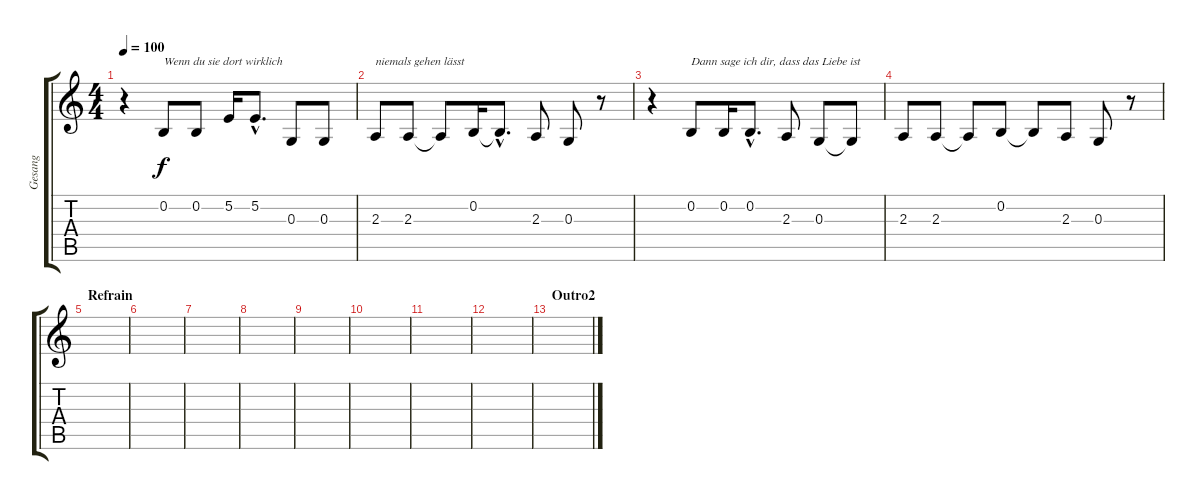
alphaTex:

\track ("Gesang" "Gesang") {instrument tenorsax}
\staff {score tabs}
\tuning (E4 B3 G3 D3 A2 E2) {hide}
\ts (4 4)
\tempo 100
\clef g2
\ks c
r.4{dy f} 0.2.8{txt "Wenn du sie dort wirklich "} 0.2.8 5.2.16 5.2{hac}.8{d} 0.3.8 0.3.8 |
2.3.8{txt "niemals gehen lässt"} 2.3.8 2.3{t}.8 0.2.16 0.2{hac t}.8{d} 2.3.8 0.3.8 r.8 |
r.4 0.2.8{txt "Dann sage ich dir, dass das Liebe ist"} 0.2.16 0.2{hac}.8{d} 2.3.8 0.3.8 0.3{t}.8 |
2.3.8 2.3.8 2.3{t}.8 0.2.8 0.2{t}.8 2.3.8 0.3.8 r.8 |
\section ("" "Refrain")
|
|
|
|
|
|
|
|
\section ("" "Outro2")
